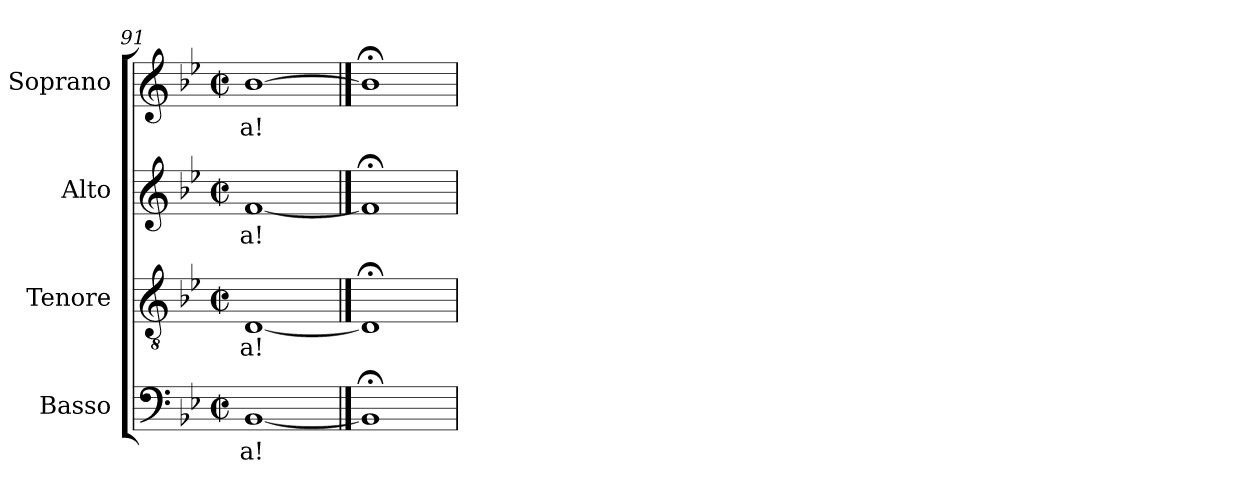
**kern	**text	**kern	**text	**kern	**text	**kern	**text
*part4	*part4	*part3	*part3	*part2	*part2	*part1	*part1
*staff4	*staff4	*staff3	*staff3	*staff2	*staff2	*staff1	*staff1
*I"Basso	*	*I"Tenore	*	*I"Alto	*	*I"Soprano	*
*I'B	*	*I'T	*	*I'A	*	*I'S	*
*clefF4	*	*clefGv2	*	*clefG2	*	*clefG2	*
*k[b-e-]	*	*k[b-e-]	*	*k[b-e-]	*	*k[b-e-]	*
*B-:	*	*B-:	*	*B-:	*	*B-:	*
*M2/2	*	*M2/2	*	*M2/2	*	*M2/2	*
*met(c|)	*	*met(c|)	*	*met(c|)	*	*met(c|)	*
=91	=91	=91	=91	=91	=91	=91	=91
!	!LO:LY:b:color=#000000	!	!	!	!	!	!
!	!	!	!LO:LY:b:color=#000000	!	!	!	!
!	!	!	!	!	!LO:LY:b:color=#000000	!	!
!	!	!	!	!	!	!	!LO:LY:b:color=#000000
[1BB-i	-a!	[1Di	-a!	[1fi	-a!	[1b-i	-a!
==92	==92	==92	==92	==92	==92	==92	==92
1BB-;i]	.	1D;i]	.	1f;i]	.	1b-;i]	.
=	=	=	=	=	=	=	=
*-	*-	*-	*-	*-	*-	*-	*-
